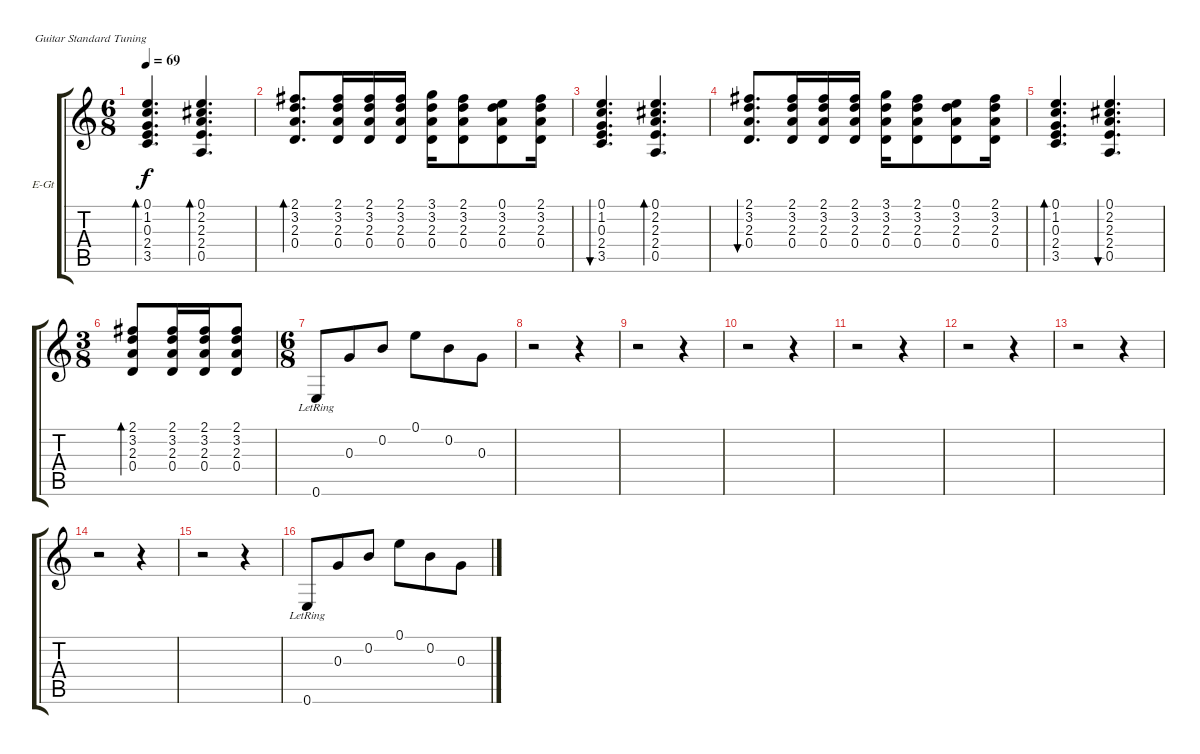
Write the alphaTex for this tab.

\defaultSystemsLayout 4
\bracketExtendMode groupsimilarinstruments
\firstSystemTrackNameOrientation horizontal
\otherSystemsTrackNameOrientation horizontal
\track ("Гитара1(Б)" "E-Gt") {instrument electricguitarclean}
\staff {score tabs}
\tuning (E4 B3 G3 D3 A2 E2)
\ts (6 8)
\tempo 69
\clef g2
\ks c
(0.1 1.2 0.3 2.4 3.5).4{d bd 73 dy f} (0.1 2.2 2.3 2.4 0.5).4{d bd 71} |
(2.1 3.2 2.3 0.4).8{d bd 70} (2.1 3.2 2.3 0.4).16 (2.1 3.2 2.3 0.4).16 (2.1 3.2 2.3 0.4).16 (3.1 3.2 2.3 0.4).16 (2.1 3.2 2.3 0.4).8 (0.1 3.2 2.3 0.4).8 (2.1 3.2 2.3 0.4).16 |
(0.1 1.2 0.3 2.4 3.5).4{d bu 69} (0.1 2.2 2.3 2.4 0.5).4{d bd 66} |
(2.1 3.2 2.3 0.4).8{d bu 65} (2.1 3.2 2.3 0.4).16 (2.1 3.2 2.3 0.4).16 (2.1 3.2 2.3 0.4).16 (3.1 3.2 2.3 0.4).16 (2.1 3.2 2.3 0.4).8 (0.1 3.2 2.3 0.4).8 (2.1 3.2 2.3 0.4).16 |
(0.1 1.2 0.3 2.4 3.5).4{d bd 64} (0.1 2.2 2.3 2.4 0.5).4{d bu 62} |
\ts (3 8)
(2.1 3.2 2.3 0.4).8{bd 61} (2.1 3.2 2.3 0.4).16 (2.1 3.2 2.3 0.4).16 (2.1 3.2 2.3 0.4).8 |
\ts (6 8)
0.6{lr}.8 0.3.8 0.2.8 0.1.8 0.2.8 0.3.8 |
r.2 r.4 |
r.2 r.4 |
r.2 r.4 |
r.2 r.4 |
r.2 r.4 |
r.2 r.4 |
r.2 r.4 |
r.2 r.4 |
0.6{lr}.8 0.3.8 0.2.8 0.1.8 0.2.8 0.3.8
